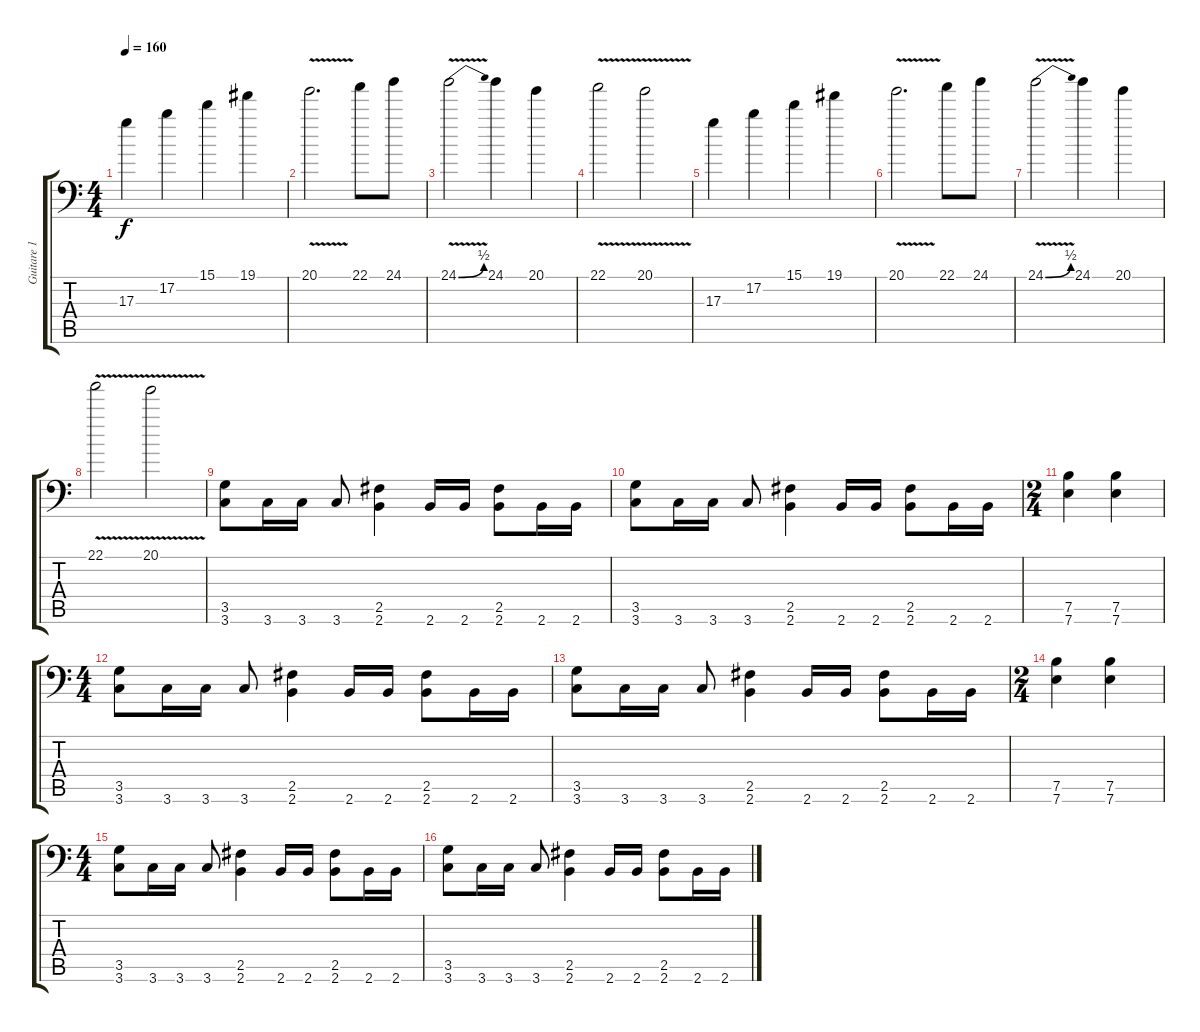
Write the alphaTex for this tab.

\track ("Guitare 1" "Guitare 1") {instrument distortionguitar}
\staff {score tabs}
\tuning (B3 Gb3 D3 A2 E2 A1) {hide}
\ts (4 4)
\tempo 160
\clef f4
\ks c
17.3.4{dy f} 17.2.4 15.1.4 19.1.4 |
20.1{v}.2{d} 22.1.8 24.1.8 |
24.1{be (bend 0 0 60 2) v}.2 24.1.4 20.1.4 |
22.1{v}.2 20.1{v}.2 |
17.3.4 17.2.4 15.1.4 19.1.4 |
20.1{v}.2{d} 22.1.8 24.1.8 |
24.1{be (bend 0 0 60 2) v}.2 24.1.4 20.1.4 |
22.1{v}.2 20.1{v}.2 |
(3.5 3.6).8 3.6.16 3.6.16 3.6.8 (2.5 2.6).4 2.6.16 2.6.16 (2.5 2.6).8 2.6.16 2.6.16 |
(3.5 3.6).8 3.6.16 3.6.16 3.6.8 (2.5 2.6).4 2.6.16 2.6.16 (2.5 2.6).8 2.6.16 2.6.16 |
\ts (2 4)
(7.5 7.6).4 (7.5 7.6).4 |
\ts (4 4)
(3.5 3.6).8 3.6.16 3.6.16 3.6.8 (2.5 2.6).4 2.6.16 2.6.16 (2.5 2.6).8 2.6.16 2.6.16 |
(3.5 3.6).8 3.6.16 3.6.16 3.6.8 (2.5 2.6).4 2.6.16 2.6.16 (2.5 2.6).8 2.6.16 2.6.16 |
\ts (2 4)
(7.5 7.6).4 (7.5 7.6).4 |
\ts (4 4)
(3.5 3.6).8 3.6.16 3.6.16 3.6.8 (2.5 2.6).4 2.6.16 2.6.16 (2.5 2.6).8 2.6.16 2.6.16 |
(3.5 3.6).8 3.6.16 3.6.16 3.6.8 (2.5 2.6).4 2.6.16 2.6.16 (2.5 2.6).8 2.6.16 2.6.16
